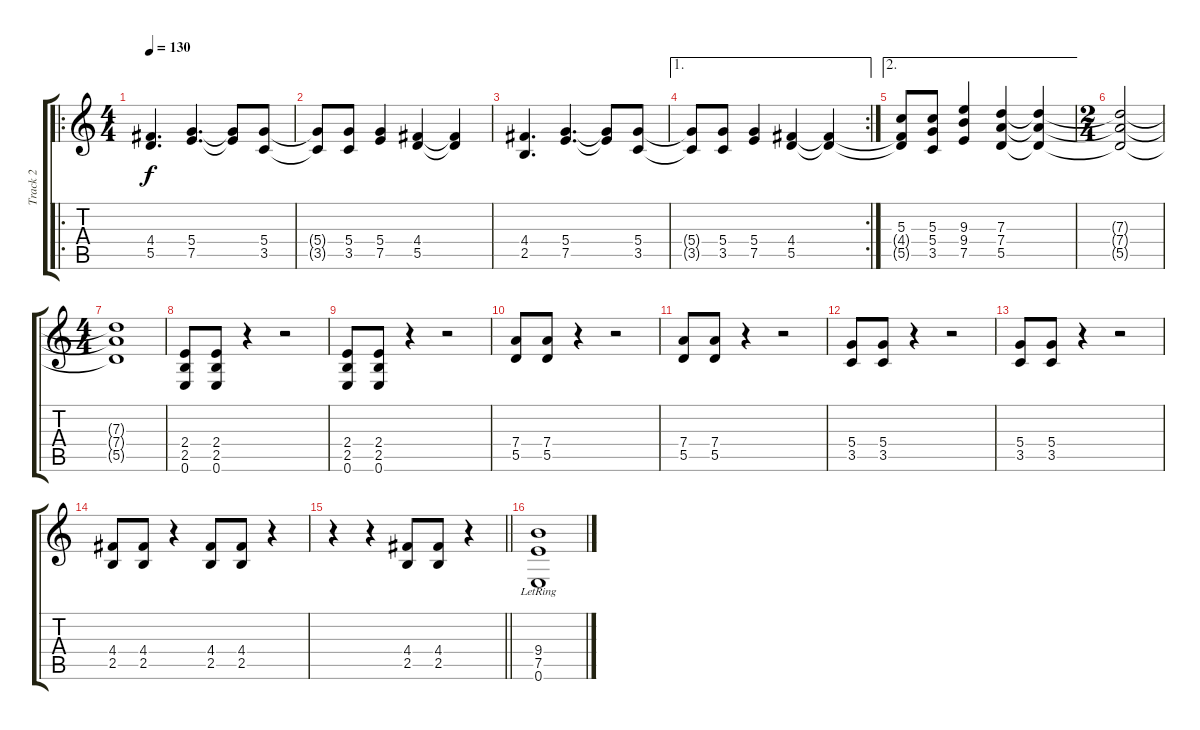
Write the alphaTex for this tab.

\track ("Track 2" "Track 2") {instrument distortionguitar}
\staff {score tabs}
\tuning (E4 B3 G3 D3 A2 E2) {hide}
\ro
\ts (4 4)
\tempo 130
\clef g2
\ks c
(4.4 5.5).4{d dy f} (5.4 7.5).4{d} (5.4{t} 7.5{t}).8 (5.4 3.5).8 |
(5.4{t} 3.5{t}).8 (5.4 3.5).8 (5.4 7.5).4 (4.4 5.5).4 (4.4{t} 5.5{t}).4 |
(4.4 2.5).4{d} (5.4 7.5).4{d} (5.4{t} 7.5{t}).8 (5.4 3.5).8 |
\ae 1
\rc 2
(5.4{t} 3.5{t}).8 (5.4 3.5).8 (5.4 7.5).4 (4.4 5.5).4 (4.4{t} 5.5{t}).4 |
\ae 2
(5.3 4.4{t} 5.5{t}).8 (5.3 5.4 3.5).8 (9.3 9.4 7.5).4 (7.3 7.4 5.5).4 (7.3{t} 7.4{t} 5.5{t}).4 |
\ts (2 4)
(7.3{t} 7.4{t} 5.5{t}).2 |
\ts (4 4)
(7.3{t} 7.4{t} 5.5{t}).1 |
(2.4 2.5 0.6).8 (2.4 2.5 0.6).8 r.4 r.2 |
(2.4 2.5 0.6).8 (2.4 2.5 0.6).8 r.4 r.2 |
(7.4 5.5).8 (7.4 5.5).8 r.4 r.2 |
(7.4 5.5).8 (7.4 5.5).8 r.4 r.2 |
(5.4 3.5).8 (5.4 3.5).8 r.4 r.2 |
(5.4 3.5).8 (5.4 3.5).8 r.4 r.2 |
(4.4 2.5).8 (4.4 2.5).8 r.4 (4.4 2.5).8 (4.4 2.5).8 r.4 |
\barLineRight lightlight
r.4 r.4 (4.4 2.5).8 (4.4 2.5).8 r.4 |
(9.4{lr} 7.5{lr} 0.6).1
